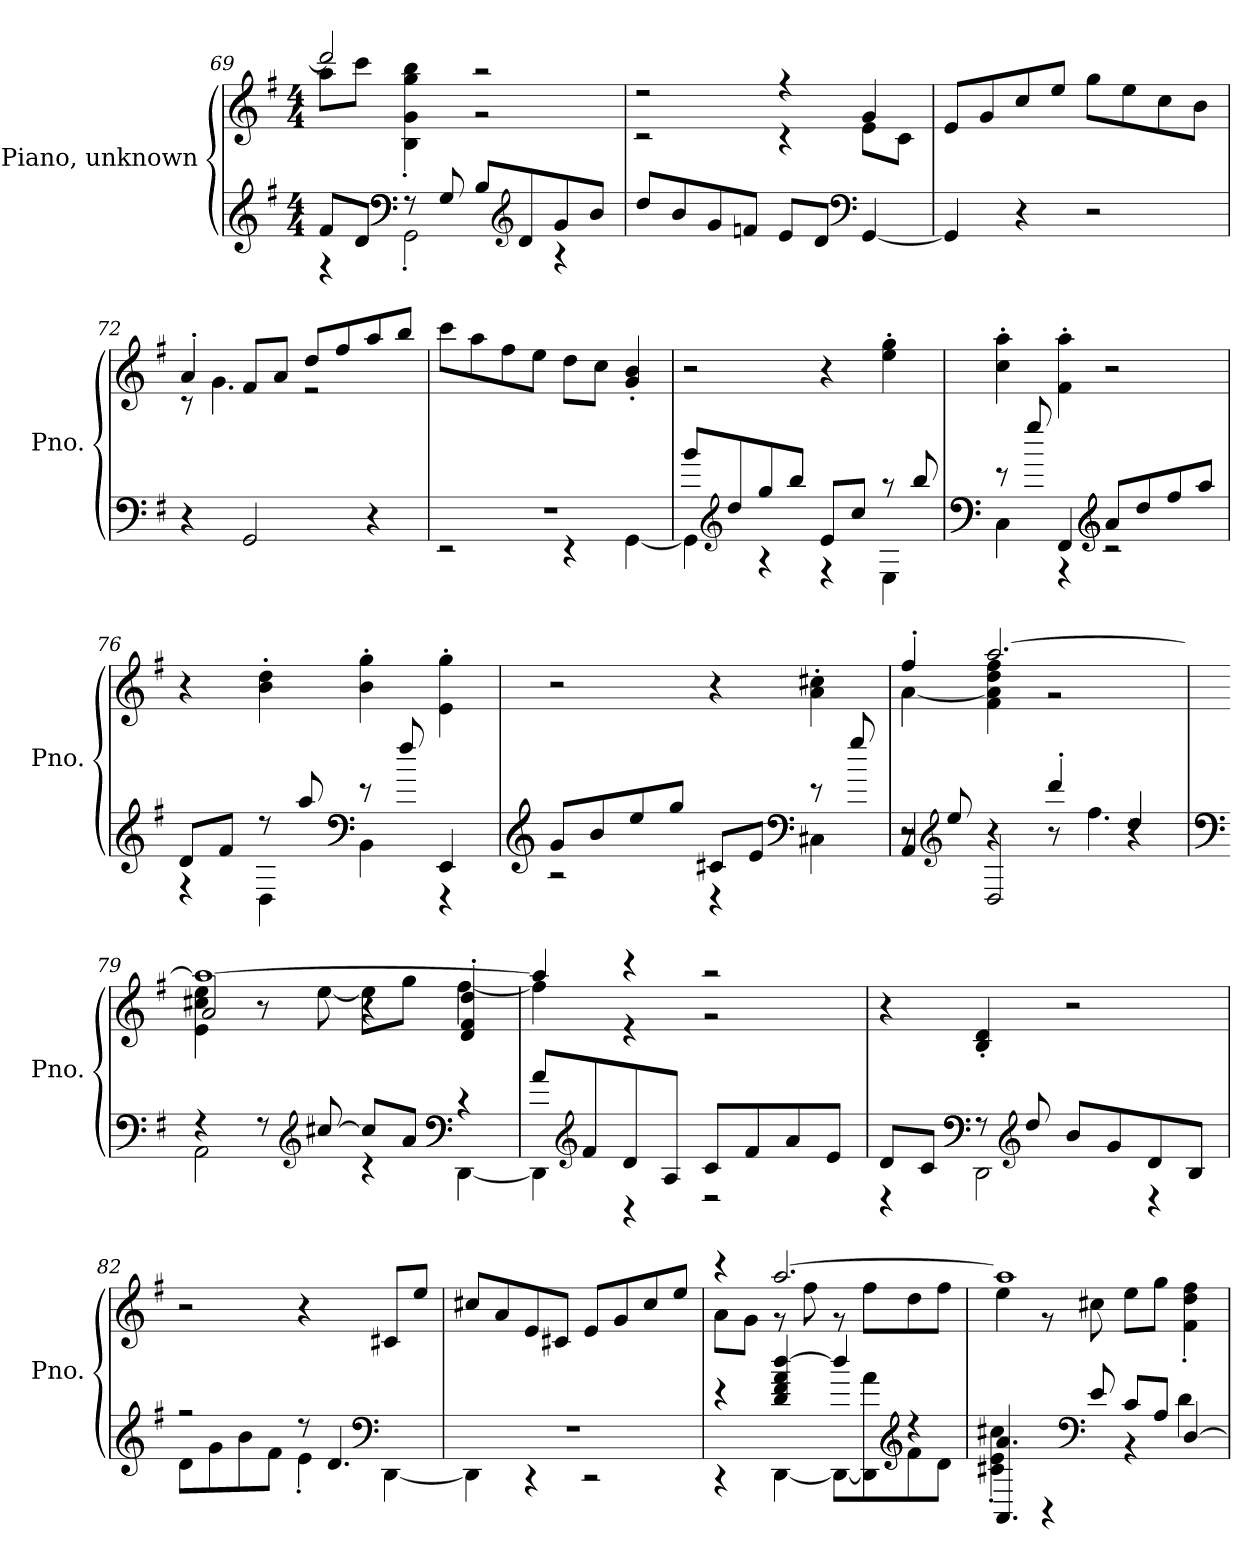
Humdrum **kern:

**kern	**kern
*part1	*part1
*staff2	*staff1
*I"Piano, unknown	*
*I'Pno.	*
*clefG2	*clefG2
*k[f#]	*k[f#]
*M4/4	*M4/4
=69	=69
*^	*^
8f#/L	4r	2ddd/]	8aa\L
8d/J	.	.	8ccc\J
*clefF4	*	*	*
8r	2GG'\	.	4B\' 4g\' 4gg\' 4bb\'
8G/	.	.	.
8B/L	.	2r	2r
*clefG2	*	*	*
8d/	.	.	.
8g/	4r	.	.
8b/J	.	.	.
*v	*v	*	*
=70	=70	=70
8dd/L	2r	2r
8b/	.	.
8g/	.	.
8fn/J	.	.
8e/L	4r	4r
8d/J	.	.
*clefF4	*	*
[4GG/	4g/	8e\L
.	.	8c\J
*	*v	*v
!!LO:LB:g=z
=71	=71
4GG/]	8e/L
.	8g/
4r	8cc/
.	8ee/J
2r	8gg\L
.	8ee\
.	8cc\
.	8b\J
=72	=72
*	*^
4r	4a'/	8r
.	.	4.g\
2GG/	8f#/L	.
.	8a/J	.
.	8dd/L	2r
.	8ff#/	.
4r	8aa/	.
.	8bb/J	.
*	*v	*v
=73	=73
*^	*
1r	2r	8ccc\L
.	.	8aa\
.	.	8ff#\
.	.	8ee\J
.	4r	8dd\L
.	.	8cc\J
.	[4GG\	4g/' 4b/'
=74	=74	=74
8b/L	4GG\]	2r
*clefG2	*	*
8dd/	.	.
8gg/	4r	.
8bb/J	.	.
8e/L	4r	4r
8cc/J	.	.
8r	4E\	4ee\' 4gg\'
8bb/	.	.
!!LO:LB:g=z
=75	=75	=75
*clefF4	*	*
8r	4C\	4cc\' 4aa\'
8gg/	.	.
4FF#/	4r	4f#\' 4aa\'
*clefG2	*	*
8a/L	2r	2r
8dd/	.	.
8ff#/	.	.
8aa/J	.	.
=76	=76	=76
8d/L	4r	4r
8f#/J	.	.
8r	4D\	4b\' 4dd\'
8aa/	.	.
*clefF4	*	*
8r	4BB\	4b\' 4gg\'
8ff#/	.	.
4EE/	4r	4e\' 4gg\'
=77	=77	=77
*clefG2	*	*
8g/L	2r	2r
8b/	.	.
8ee/	.	.
8gg/J	.	.
8c#X/L	4r	4r
8e/J	.	.
*clefF4	*	*
8r	4C#X\	4a\' 4cc#X\'
8gg/	.	.
=78	=78	=78
*	*^	*^
8r	2r	4AA/	4ff#'/	[4a\
*clefG2	*	*	*	*
8ee/	.	.	.	.
4r	.	2D/	[2.aa/	4f#\ 4a\] 4dd\ 4ff#\
4ddd'/	8r	.	.	2r
.	4.ff#\	.	.	.
4dd/	.	4r	.	.
*v	*v	*v	*	*
*	*v	*v
!!LO:LB:g=z
=79	=79
*clefF4	*
*^	*^
*	*	*	*^
4r	2AA\	1aa_	4e\ 4cc#X\ 4ee\	2a/
8r	.	.	8r	.
*clefG2	*	*	*	*
[8cc#X/	.	.	[8ee\	.
8cc#/L]	4r	.	8ee\L]	4r
8a/J	.	.	8gg\J	.
*clefF4	*	*	*	*
4r	[4DD\	.	[4ff#\	4d/' 4f#/' 4dd/'
*	*	*	*v	*v
=80	=80	=80	=80
8a/L	4DD\]	4aa/]	4ff#\]
*clefG2	*	*	*
8f#/	.	.	.
8d/	4r	4r	4r
8A/J	.	.	.
8c/L	2r	2r	2r
8f#/	.	.	.
8a/	.	.	.
8e/J	.	.	.
*	*	*v	*v
=81	=81	=81
8d/L	4r	4r
8c/J	.	.
*clefF4	*	*
8r	2DD\	4B/' 4d/'
*clefG2	*	*
8dd/	.	.
8b/L	.	2r
8g/	.	.
8d/	4r	.
8B/J	.	.
!!LO:PB:g=z
=82	=82	=82
2r	8d\L	2r
.	8g\	.
.	8b\	.
.	8f#\J	.
8r	4e'\	4r
4.d/	.	.
*clefF4	*	*
.	[4DD\	8c#X/L
.	.	8ee/J
=83	=83	=83
1r	4DD\]	8cc#X/L
.	.	8a/
.	4r	8e/
.	.	8c#X/J
.	2r	8e/L
.	.	8g/
.	.	8cc#/
.	.	8ee/J
=84	=84	=84
*	*	*^
4r	4r	4r	8a\L
.	.	.	8g\J
4d/ 4f#/ 4a/ [4dd/	[4DD\	[2.aa/	8r
.	.	.	8ff#\
4dd/]	8DD\L_	.	8r
.	8DD\] 8a\	.	8ff#\L
*clefG2	*	*	*
4r	8f#\	.	8dd\
.	8d\J	.	8ff#\J
=85	=85	=85	=85
4.AA/ 4.a/	4c#X\' 4e\' 4cc#X\'	1aa]	4ee\
.	4r	.	8r
*clefF4	*	*	*
8e/	.	.	8cc#X\
8c#/L	4r	.	8ee\L
8A/J	.	.	8gg\J
[4D/	4d\	.	4f#\' 4dd\' 4ff#\'
*v	*v	*	*
*	*v	*v
=	=
*-	*-
